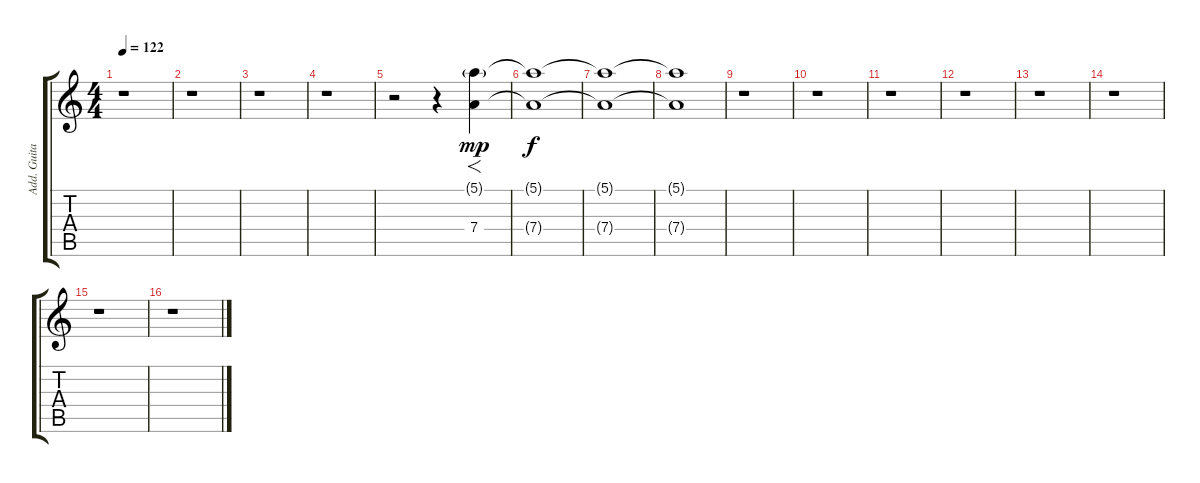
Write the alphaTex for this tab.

\track ("Add. Guitar" "Add. Guita") {instrument distortionguitar}
\staff {score tabs}
\tuning (E4 B3 G3 D3 A2 E2) {hide}
\ts (4 4)
\tempo 122
\clef g2
\ks c
r.1{dy f} |
r.1 |
r.1 |
r.1 |
r.2 r.4 (5.1{g} 7.4).4{f dy mp} |
(5.1{t} 7.4{t}).1{dy f} |
(5.1{t} 7.4{t}).1 |
(5.1{t} 7.4{t}).1 |
r.1 |
r.1 |
r.1 |
r.1 |
r.1 |
r.1 |
r.1 |
r.1
